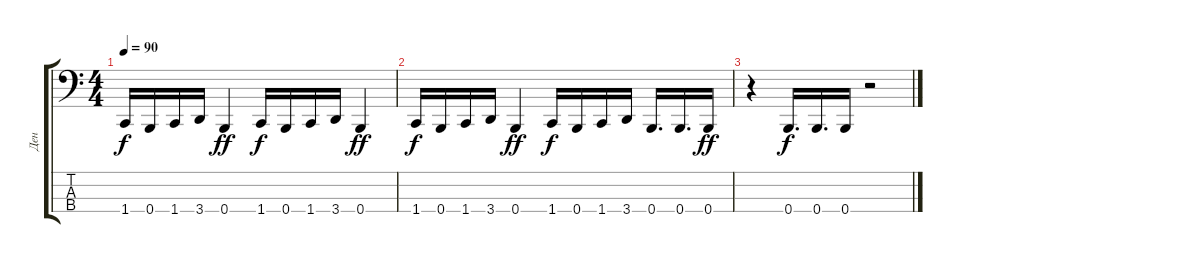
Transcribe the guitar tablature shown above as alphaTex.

\track ("Ден" "Ден") {instrument electricbasspick}
\staff {score tabs}
\tuning (E2 B1 Gb1 B0) {hide}
\ts (4 4)
\tempo 90
\clef f4
\ks c
1.4.16{dy f} 0.4.16 1.4.16 3.4.16 0.4.4{dy ff} 1.4.16{dy f} 0.4.16 1.4.16 3.4.16 0.4.4{dy ff} |
1.4.16{dy f} 0.4.16 1.4.16 3.4.16 0.4.4{dy ff} 1.4.16{dy f} 0.4.16 1.4.16 3.4.16 0.4.16{d} 0.4.16{d} 0.4.16{dy ff} |
r.4 0.4.16{d dy f} 0.4.16{d} 0.4.16 r.2
